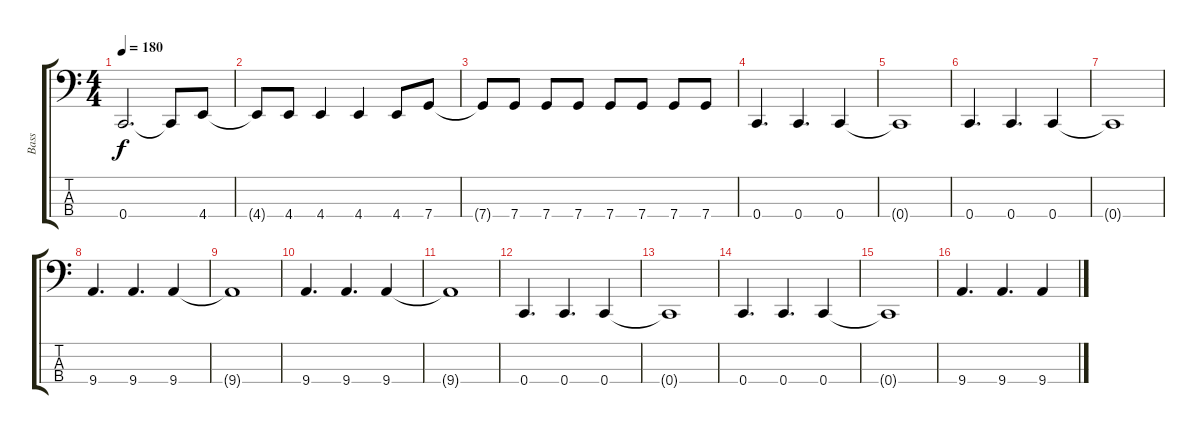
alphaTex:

\track ("Bass" "Bass") {instrument electricbasspick}
\staff {score tabs}
\tuning (F2 C2 G1 C1) {hide}
\ts (4 4)
\tempo 180
\clef f4
\ks c
0.4{t}.2{d dy f} 0.4{t}.8 4.4.8 |
4.4{t}.8 4.4.8 4.4.4 4.4.4 4.4.8 7.4.8 |
7.4{t}.8 7.4.8 7.4.8 7.4.8 7.4.8 7.4.8 7.4.8 7.4.8 |
0.4.4{d} 0.4.4{d} 0.4.4 |
0.4{t}.1 |
0.4.4{d} 0.4.4{d} 0.4.4 |
0.4{t}.1 |
9.4.4{d} 9.4.4{d} 9.4.4 |
9.4{t}.1 |
9.4.4{d} 9.4.4{d} 9.4.4 |
9.4{t}.1 |
0.4.4{d} 0.4.4{d} 0.4.4 |
0.4{t}.1 |
0.4.4{d} 0.4.4{d} 0.4.4 |
0.4{t}.1 |
9.4.4{d} 9.4.4{d} 9.4.4
